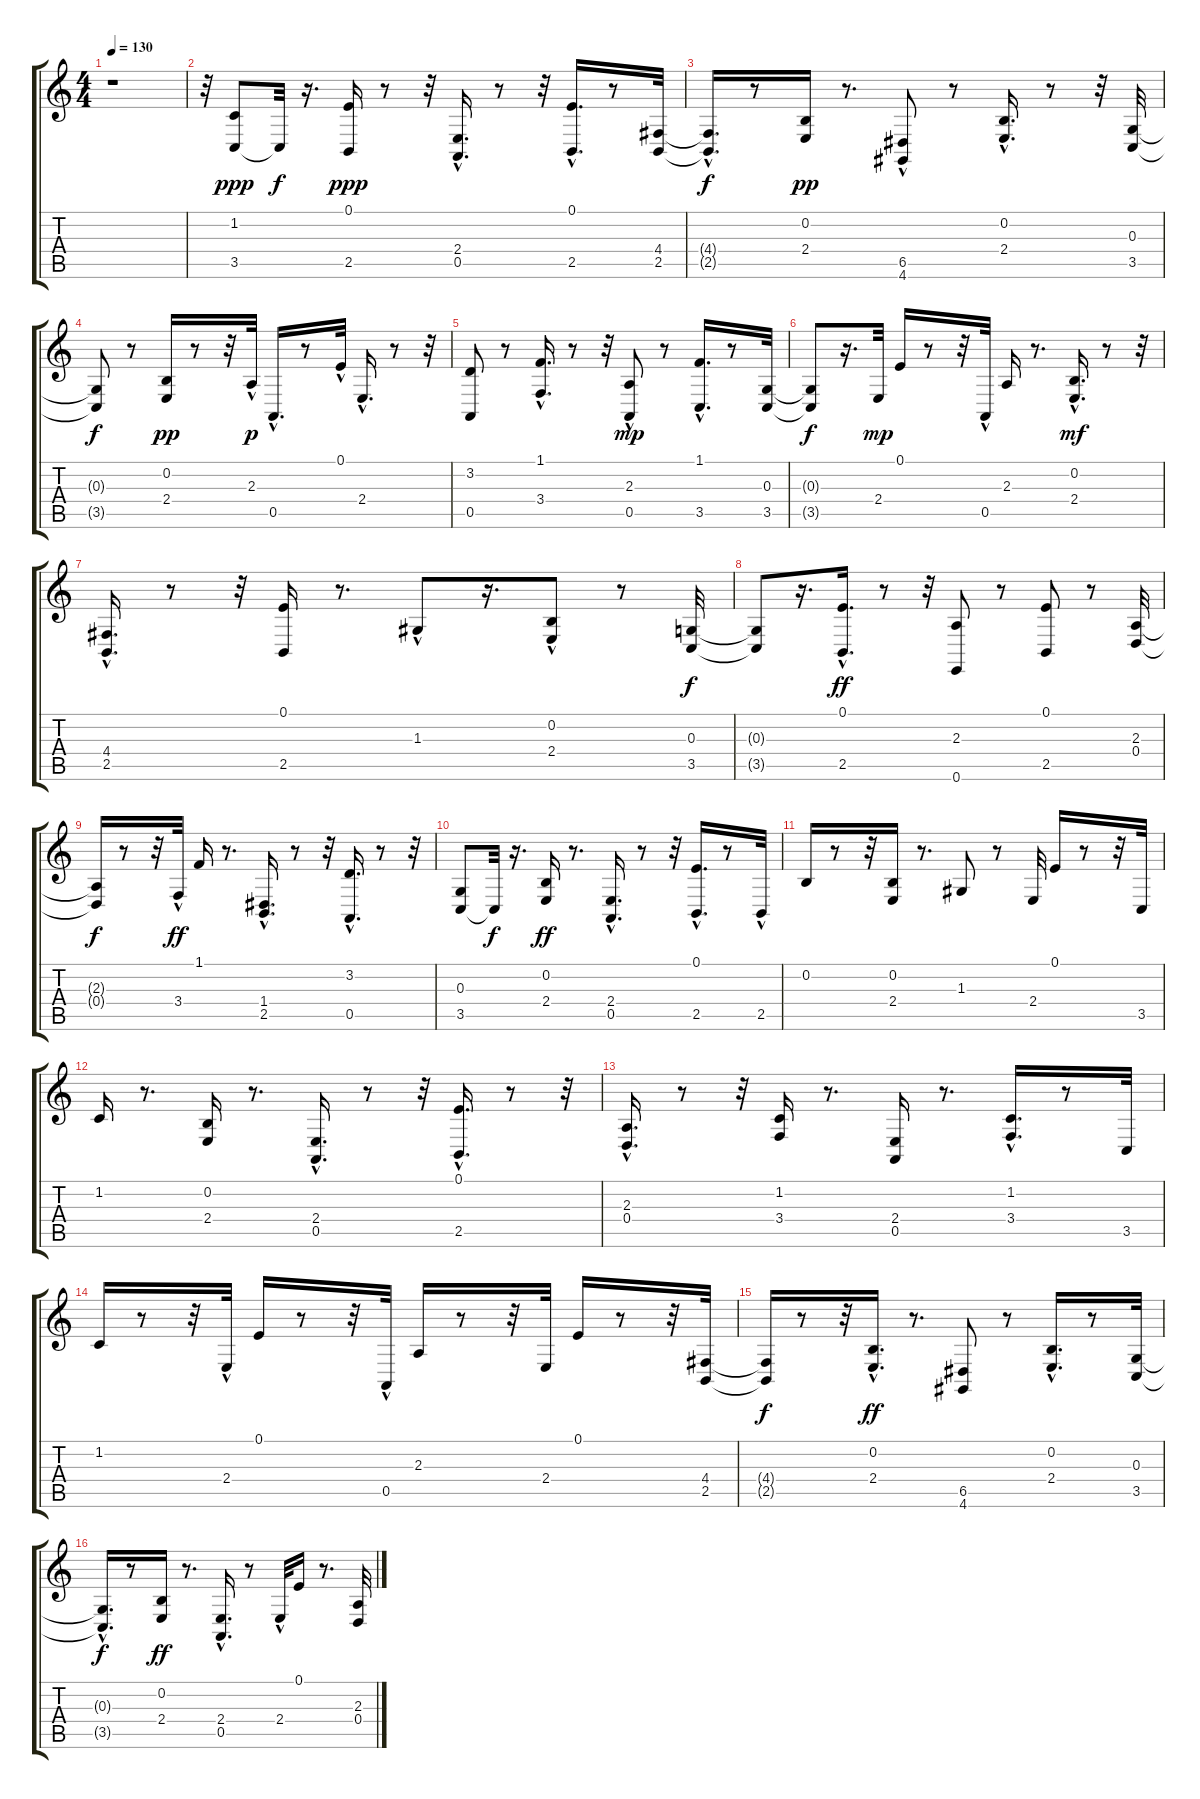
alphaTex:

\track "" {instrument pizzicatostrings}
\staff {score tabs}
\tuning (E4 B3 G3 D3 A2 E2) {hide}
\ts (4 4)
\tempo 130
\clef g2
\ks c
r.1{dy ppp} |
r.32 (1.2 3.5).8 3.5{t}.32{dy f} r.16{d} (0.1 2.5).16{dy ppp} r.8 r.32 (2.4{hac} 0.5{hac}).16{d} r.8 r.32 (0.1 2.5{hac}).16{d} r.8 (4.4 2.5).32 |
(4.4{t} 2.5{hac t}).16{d dy f} r.8 (0.2 2.4).16{dy pp} r.8{d} (6.5{hac} 4.6).8 r.8 (0.2{hac} 2.4{hac}).16{d} r.8 r.32 (0.3 3.5).32 |
(0.3{t} 3.5{t}).8{dy f} r.8 (0.2 2.4).16{dy pp} r.8 r.32 2.3{hac}.32{dy p} 0.5{hac}.16{d} r.8 0.1{hac}.32 2.4{hac}.16{d} r.8 r.32 |
(3.2 0.5).8 r.8 (1.1 3.4{hac}).16{d} r.8 r.32 (2.3{hac} 0.5).8{dy mp} r.8 (1.1 3.5{hac}).16{d} r.8 (0.3 3.5).32 |
(0.3{t} 3.5{t}).8{dy f} r.16{d} 2.4.32{dy mp} 0.1.16 r.8 r.32 0.5{hac}.32 2.3.16 r.8{d} (0.2 2.4{hac}).16{d dy mf} r.8 r.32 |
(4.4 2.5{hac}).16{d} r.8 r.32 (0.1 2.5).16 r.8{d} 1.3{hac}.8 r.16{d} (0.2{hac} 2.4).8 r.8 (0.3 3.5).32{dy f} |
(0.3{t} 3.5{t}).8 r.16{d} (0.1{hac} 2.5).16{d dy ff} r.8 r.32 (2.3 0.6).8 r.8 (0.1 2.5).8 r.8 (2.3 0.4).32 |
(2.3{t} 0.4{t}).16{dy f} r.8 r.32 3.4{hac}.32{dy ff} 1.1.16 r.8{d} (1.4 2.5{hac}).16{d} r.8 r.32 (3.2{hac} 0.5{hac}).16{d} r.8 r.32 |
(0.3 3.5).8 3.5{t}.32{dy f} r.16{d} (0.2 2.4).16{dy ff} r.8{d} (2.4 0.5{hac}).16{d} r.8 r.32 (0.1 2.5{hac}).16{d} r.8 2.5{hac}.32 |
0.2.16 r.8 r.32 (0.2 2.4).16 r.8{d} 1.3.8 r.8 2.4.32 0.1.16 r.8 r.32 3.5.32 |
1.2.16 r.8{d} (0.2 2.4).16 r.8{d} (2.4 0.5{hac}).16{d} r.8 r.32 (0.1 2.5{hac}).16{d} r.8 r.32 |
(2.3 0.4{hac}).16{d} r.8 r.32 (1.2 3.4).16 r.8{d} (2.4 0.5).16 r.8{d} (1.2 3.4{hac}).16{d} r.8 3.5.32 |
1.2.16 r.8 r.32 2.4{hac}.32 0.1.16 r.8 r.32 0.5{hac}.32 2.3.16 r.8 r.32 2.4.32 0.1.16 r.8 r.32 (4.4 2.5).32 |
(4.4{t} 2.5{t}).16{dy f} r.8 r.32 (0.2 2.4{hac}).16{d dy ff} r.8{d} (6.5 4.6).8 r.8 (0.2 2.4{hac}).16{d} r.8 (0.3 3.5).32 |
(0.3{t} 3.5{hac t}).16{d dy f} r.8 (0.2 2.4).16{dy ff} r.8{d} (2.4 0.5{hac}).16{d} r.8 2.4{hac}.32 0.1.16 r.8{d} (2.3 0.4).32
